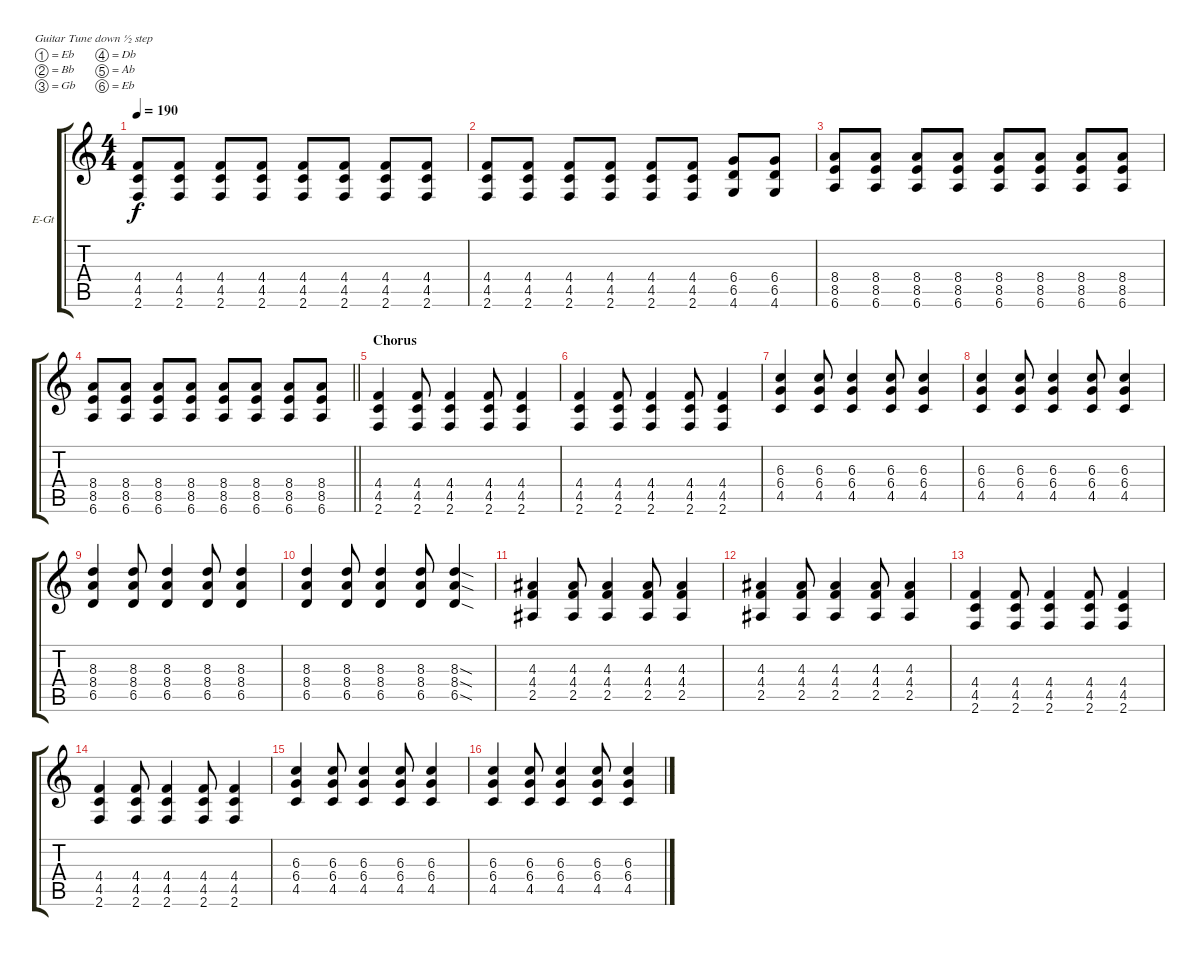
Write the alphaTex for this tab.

\bracketExtendMode groupsimilarinstruments
\firstSystemTrackNameOrientation horizontal
\otherSystemsTrackNameOrientation horizontal
\track ("Guitar1" "E-Gt") {instrument distortionguitar}
\staff {score tabs}
\tuning (Eb4 Bb3 Gb3 Db3 Ab2 Eb2)
\ts (4 4)
\tempo 190
\clef g2
\ks c
(4.4 4.5 2.6).8{dy f} (4.4 4.5 2.6).8 (4.4 4.5 2.6).8 (4.4 4.5 2.6).8 (4.4 4.5 2.6).8 (4.4 4.5 2.6).8 (4.4 4.5 2.6).8 (4.4 4.5 2.6).8 |
(4.4 4.5 2.6).8 (4.4 4.5 2.6).8 (4.4 4.5 2.6).8 (4.4 4.5 2.6).8 (4.4 4.5 2.6).8 (4.4 4.5 2.6).8 (6.4 6.5 4.6).8 (6.4 6.5 4.6).8 |
(8.4 8.5 6.6).8 (8.4 8.5 6.6).8 (8.4 8.5 6.6).8 (8.4 8.5 6.6).8 (8.4 8.5 6.6).8 (8.4 8.5 6.6).8 (8.4 8.5 6.6).8 (8.4 8.5 6.6).8 |
\barLineRight lightlight
(8.4 8.5 6.6).8 (8.4 8.5 6.6).8 (8.4 8.5 6.6).8 (8.4 8.5 6.6).8 (8.4 8.5 6.6).8 (8.4 8.5 6.6).8 (8.4 8.5 6.6).8 (8.4 8.5 6.6).8 |
\section ("" "Chorus")
(4.4 4.5 2.6).4 (4.4 4.5 2.6).8 (4.4 4.5 2.6).4 (4.4 4.5 2.6).8 (4.4 4.5 2.6).4 |
(4.4 4.5 2.6).4 (4.4 4.5 2.6).8 (4.4 4.5 2.6).4 (4.4 4.5 2.6).8 (4.4 4.5 2.6).4 |
(6.3 6.4 4.5).4 (6.3 6.4 4.5).8 (6.3 6.4 4.5).4 (6.3 6.4 4.5).8 (6.3 6.4 4.5).4 |
(6.3 6.4 4.5).4 (6.3 6.4 4.5).8 (6.3 6.4 4.5).4 (6.3 6.4 4.5).8 (6.3 6.4 4.5).4 |
(8.3 8.4 6.5).4 (8.3 8.4 6.5).8 (8.3 8.4 6.5).4 (8.3 8.4 6.5).8 (8.3 8.4 6.5).4 |
(8.3 8.4 6.5).4 (8.3 8.4 6.5).8 (8.3 8.4 6.5).4 (8.3 8.4 6.5).8 (8.3{sod} 8.4{sod} 6.5{sod}).4 |
(4.3 4.4 2.5).4 (4.3 4.4 2.5).8 (4.3 4.4 2.5).4 (4.3 4.4 2.5).8 (4.3 4.4 2.5).4 |
(4.3 4.4 2.5).4 (4.3 4.4 2.5).8 (4.3 4.4 2.5).4 (4.3 4.4 2.5).8 (4.3 4.4 2.5).4 |
(4.4 4.5 2.6).4 (4.4 4.5 2.6).8 (4.4 4.5 2.6).4 (4.4 4.5 2.6).8 (4.4 4.5 2.6).4 |
(4.4 4.5 2.6).4 (4.4 4.5 2.6).8 (4.4 4.5 2.6).4 (4.4 4.5 2.6).8 (4.4 4.5 2.6).4 |
(6.3 6.4 4.5).4 (6.3 6.4 4.5).8 (6.3 6.4 4.5).4 (6.3 6.4 4.5).8 (6.3 6.4 4.5).4 |
(6.3 6.4 4.5).4 (6.3 6.4 4.5).8 (6.3 6.4 4.5).4 (6.3 6.4 4.5).8 (6.3 6.4 4.5).4
